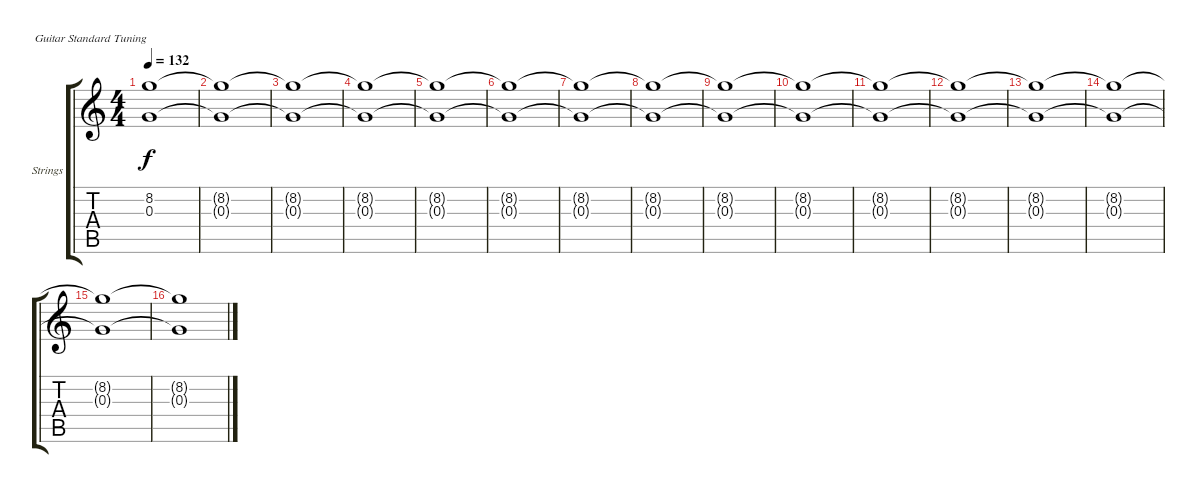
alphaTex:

\defaultSystemsLayout 4
\bracketExtendMode groupsimilarinstruments
\firstSystemTrackNameOrientation horizontal
\otherSystemsTrackNameOrientation horizontal
\track ("Strings" "Strings") {instrument electricguitarclean}
\staff {score tabs}
\tuning (E4 B3 G3 D3 A2 E2)
\ts (4 4)
\tempo 132
\clef g2
\scale
0.333333
\ks c
(0.3{t} 8.2{t}).1{dy f} |
\scale
0.333333 (0.3{t} 8.2{t}).1 |
\scale
0.333333 (0.3{t} 8.2{t}).1 |
\scale
0.333333 (0.3{t} 8.2{t}).1 |
\scale
0.333333 (0.3{t} 8.2{t}).1 |
\scale
0.333333 (0.3{t} 8.2{t}).1 |
\scale
0.333333 (0.3{t} 8.2{t}).1 |
\scale
0.333333 (0.3{t} 8.2{t}).1 |
\scale
0.333333 (0.3{t} 8.2{t}).1 |
\scale
0.333333 (0.3{t} 8.2{t}).1 |
\scale
0.333333 (0.3{t} 8.2{t}).1 |
\scale
0.333333 (0.3{t} 8.2{t}).1 |
\scale
0.333333 (0.3{t} 8.2{t}).1 |
\scale
0.333333 (0.3{t} 8.2{t}).1 |
\scale
0.333333 (0.3{t} 8.2{t}).1 |
\scale
0.333333 (0.3{t} 8.2{t}).1
